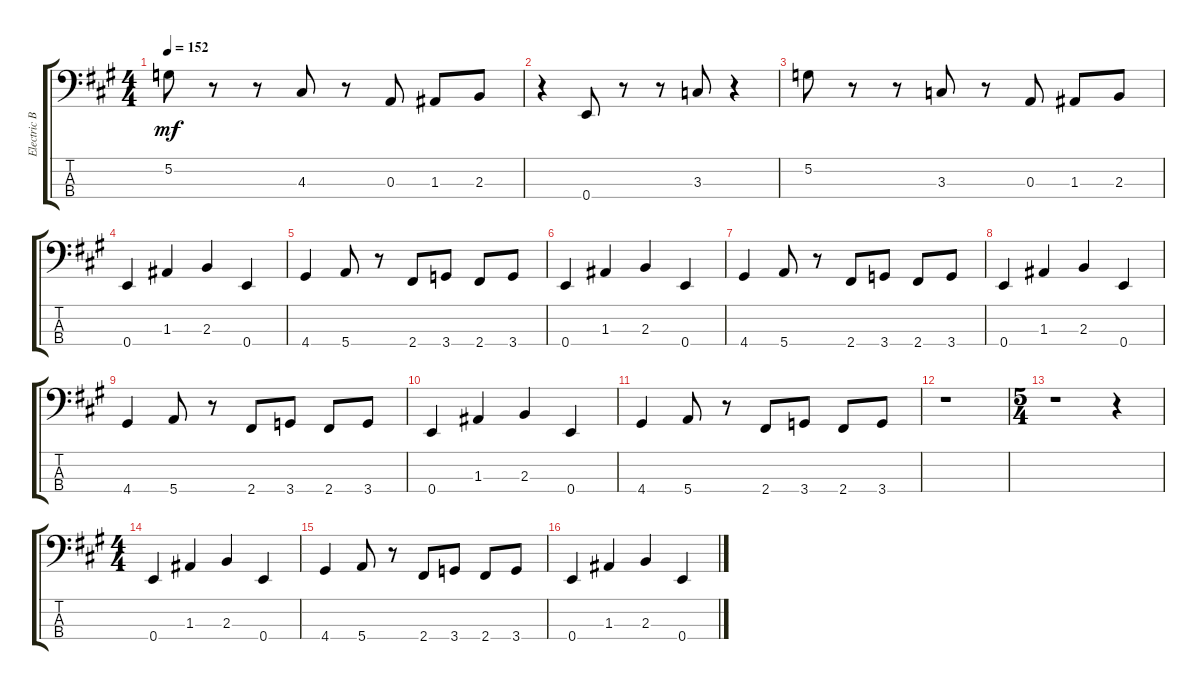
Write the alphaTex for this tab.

\track ("Electric Bass" "Electric B") {instrument electricbassfinger}
\staff {score tabs}
\tuning (G2 D2 A1 E1) {hide}
\ts (4 4)
\tempo 152
\clef f4
\ks a
5.2.8{dy mf} r.8 r.8 4.3.8 r.8 0.3.8 1.3.8 2.3.8 |
r.4 0.4.8 r.8 r.8 3.3.8 r.4 |
5.2.8 r.8 r.8 3.3.8 r.8 0.3.8 1.3.8 2.3.8 |
0.4.4 1.3.4 2.3.4 0.4.4 |
4.4.4 5.4.8 r.8 2.4.8 3.4.8 2.4.8 3.4.8 |
0.4.4 1.3.4 2.3.4 0.4.4 |
4.4.4 5.4.8 r.8 2.4.8 3.4.8 2.4.8 3.4.8 |
0.4.4 1.3.4 2.3.4 0.4.4 |
4.4.4 5.4.8 r.8 2.4.8 3.4.8 2.4.8 3.4.8 |
0.4.4 1.3.4 2.3.4 0.4.4 |
4.4.4 5.4.8 r.8 2.4.8 3.4.8 2.4.8 3.4.8 |
r.1 |
\ts (5 4)
r.1 r.4 |
\ts (4 4)
0.4.4 1.3.4 2.3.4 0.4.4 |
4.4.4 5.4.8 r.8 2.4.8 3.4.8 2.4.8 3.4.8 |
0.4.4 1.3.4 2.3.4 0.4.4
